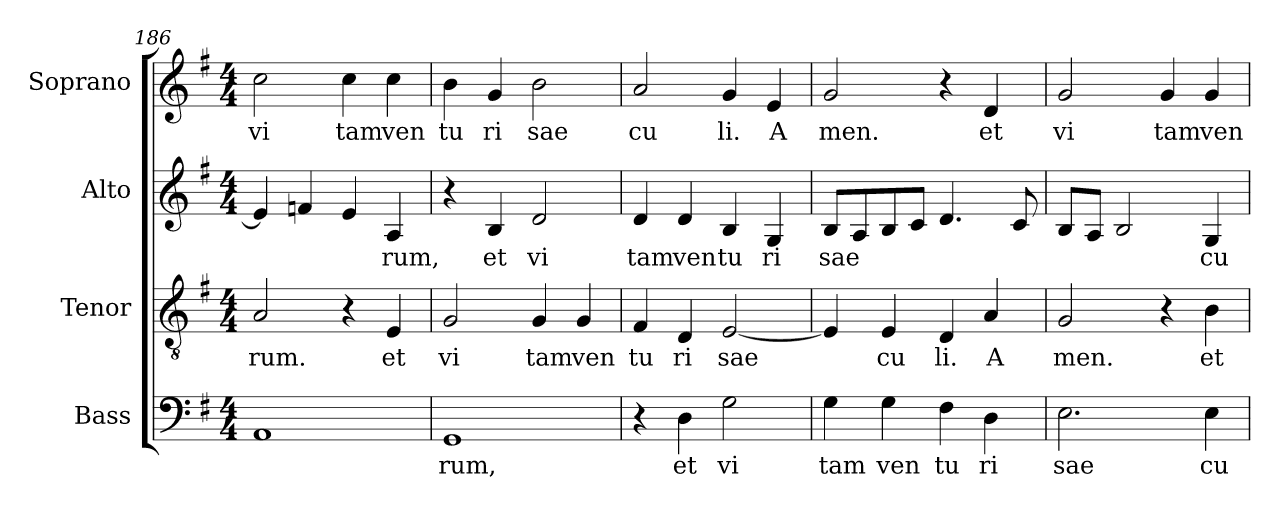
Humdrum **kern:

**kern	**text	**kern	**text	**kern	**text	**kern	**text
*part4	*part4	*part3	*part3	*part2	*part2	*part1	*part1
*staff4	*staff4	*staff3	*staff3	*staff2	*staff2	*staff1	*staff1
*I"Bass	*	*I"Tenor	*	*I"Alto	*	*I"Soprano	*
*I'B.	*	*I'T.	*	*I'A.	*	*I'S.	*
!!LO:LB:g=z
*clefF4	*	*clefGv2	*	*clefG2	*	*clefG2	*
*	*	*ITrd7c12	*	*	*	*	*
*k[f#]	*	*k[f#]	*	*k[f#]	*	*k[f#]	*
*G:	*	*G:	*	*G:	*	*G:	*
*M4/4	*	*M4/4	*	*M4/4	*	*M4/4	*
=186	=186	=186	=186	=186	=186	=186	=186
!	!	!	!LO:LY:b:color=#000000	!	!	!	!
!	!	!	!	!	!	!	!LO:LY:b:color=#000000
1AAi	.	2AAi/	rum.	4ei/]	.	2cci\	vi
.	.	.	.	4fni/	.	.	.
!	!	!	!	!	!	!	!LO:LY:b:color=#000000
.	.	4r	.	4ei/	.	4cci\	tam
!	!	!	!LO:LY:b:color=#000000	!	!	!	!
!	!	!	!	!	!LO:LY:b:color=#000000	!	!
!	!	!	!	!	!	!	!LO:LY:b:color=#000000
.	.	4EEi/	et	4Ai/	rum,	4cci\	ven
=187	=187	=187	=187	=187	=187	=187	=187
!	!LO:LY:b:color=#000000	!	!	!	!	!	!
!	!	!	!LO:LY:b:color=#000000	!	!	!	!
!	!	!	!	!	!	!	!LO:LY:b:color=#000000
1GGi	rum,	2GGi/	vi	4r	.	4bi\	tu
!	!	!	!	!	!LO:LY:b:color=#000000	!	!
!	!	!	!	!	!	!	!LO:LY:b:color=#000000
.	.	.	.	4Bi/	et	4gi/	ri
!	!	!	!LO:LY:b:color=#000000	!	!	!	!
!	!	!	!	!	!LO:LY:b:color=#000000	!	!
!	!	!	!	!	!	!	!LO:LY:b:color=#000000
.	.	4GGi/	tam	2di/	vi	2bi\	sae
!	!	!	!LO:LY:b:color=#000000	!	!	!	!
.	.	4GGi/	ven	.	.	.	.
=188	=188	=188	=188	=188	=188	=188	=188
!	!	!	!LO:LY:b:color=#000000	!	!	!	!
!	!	!	!	!	!LO:LY:b:color=#000000	!	!
!	!	!	!	!	!	!	!LO:LY:b:color=#000000
4r	.	4FF#i/	tu	4di/	tam	2ai/	cu
!	!LO:LY:b:color=#000000	!	!	!	!	!	!
!	!	!	!LO:LY:b:color=#000000	!	!	!	!
!	!	!	!	!	!LO:LY:b:color=#000000	!	!
4Di\	et	4DDi/	ri	4di/	ven	.	.
!	!LO:LY:b:color=#000000	!	!	!	!	!	!
!	!	!	!LO:LY:b:color=#000000	!	!	!	!
!	!	!	!	!	!LO:LY:b:color=#000000	!	!
!	!	!	!	!	!	!	!LO:LY:b:color=#000000
2Gi\	vi	[2EEi/	sae	4Bi/	tu	4gi/	li.
!	!	!	!	!	!LO:LY:b:color=#000000	!	!
!	!	!	!	!	!	!	!LO:LY:b:color=#000000
.	.	.	.	4Gi/	ri	4ei/	A
=189	=189	=189	=189	=189	=189	=189	=189
!	!LO:LY:b:color=#000000	!	!	!	!	!	!
!	!	!	!	!	!LO:LY:b:color=#000000	!	!
!	!	!	!	!	!	!	!LO:LY:b:color=#000000
4Gi\	tam	4EEi/]	.	8Bi/L	sae	2gi/	men.
.	.	.	.	8Ai/	.	.	.
!	!LO:LY:b:color=#000000	!	!	!	!	!	!
!	!	!	!LO:LY:b:color=#000000	!	!	!	!
4Gi\	ven	4EEi/	cu	8Bi/	.	.	.
.	.	.	.	8ci/J	.	.	.
!	!LO:LY:b:color=#000000	!	!	!	!	!	!
!	!	!	!LO:LY:b:color=#000000	!	!	!	!
4F#i\	tu	4DDi/	li.	4.di/	.	4r	.
!	!LO:LY:b:color=#000000	!	!	!	!	!	!
!	!	!	!LO:LY:b:color=#000000	!	!	!	!
!	!	!	!	!	!	!	!LO:LY:b:color=#000000
4Di\	ri	4AAi/	A	.	.	4di/	et
.	.	.	.	8ci/	.	.	.
=190	=190	=190	=190	=190	=190	=190	=190
!	!LO:LY:b:color=#000000	!	!	!	!	!	!
!	!	!	!LO:LY:b:color=#000000	!	!	!	!
!	!	!	!	!	!	!	!LO:LY:b:color=#000000
2.Ei\	sae	2GGi/	men.	8Bi/L	.	2gi/	vi
.	.	.	.	8Ai/J	.	.	.
.	.	.	.	2Bi/	.	.	.
!	!	!	!	!	!	!	!LO:LY:b:color=#000000
.	.	4r	.	.	.	4gi/	tam
!	!LO:LY:b:color=#000000	!	!	!	!	!	!
!	!	!	!LO:LY:b:color=#000000	!	!	!	!
!	!	!	!	!	!LO:LY:b:color=#000000	!	!
!	!	!	!	!	!	!	!LO:LY:b:color=#000000
4Ei\	cu	4BBi\	et	4Gi/	cu	4gi/	ven
=	=	=	=	=	=	=	=
*-	*-	*-	*-	*-	*-	*-	*-
